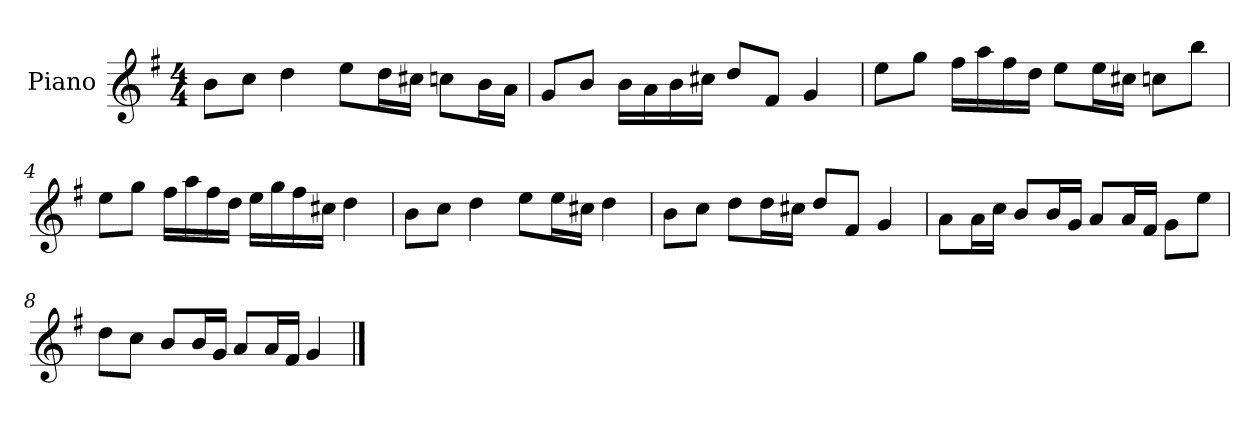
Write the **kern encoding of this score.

**kern
*part1
*staff1
*I"Piano
*I'P-no
*clefG2
*k[f#]
*M4/4
*MM90
=1
8b\L
8cc\J
4dd\
8ee\L
16dd\L
16cc#X\JJ
8ccn\L
16b\L
16a\JJ
=2
8g/L
8b/J
16b\LL
16a\
16b\
16cc#X\JJ
8dd/L
8f#/J
4g/
=3
8ee\L
8gg\J
16ff#\LL
16aa\
16ff#\
16dd\JJ
8ee\L
16ee\L
16cc#X\JJ
8ccn\L
8bb\J
!!LO:LB:g=z
=4
8ee\L
8gg\J
16ff#\LL
16aa\
16ff#\
16dd\JJ
16ee\LL
16gg\
16ff#\
16cc#X\JJ
4dd\
=5
8b\L
8cc\J
4dd\
8ee\L
16ee\L
16cc#X\JJ
4dd\
=6
8b\L
8cc\J
8dd\L
16dd\L
16cc#X\JJ
8dd/L
8f#/J
4g/
=7
8a\L
16a\L
16cc\JJ
8b/L
16b/L
16g/JJ
8a/L
16a/L
16f#/JJ
8g\L
8ee\J
!!LO:LB:g=z
=8
8dd\L
8cc\J
8b/L
16b/L
16g/JJ
8a/L
16a/L
16f#/JJ
4g/
==
*-
